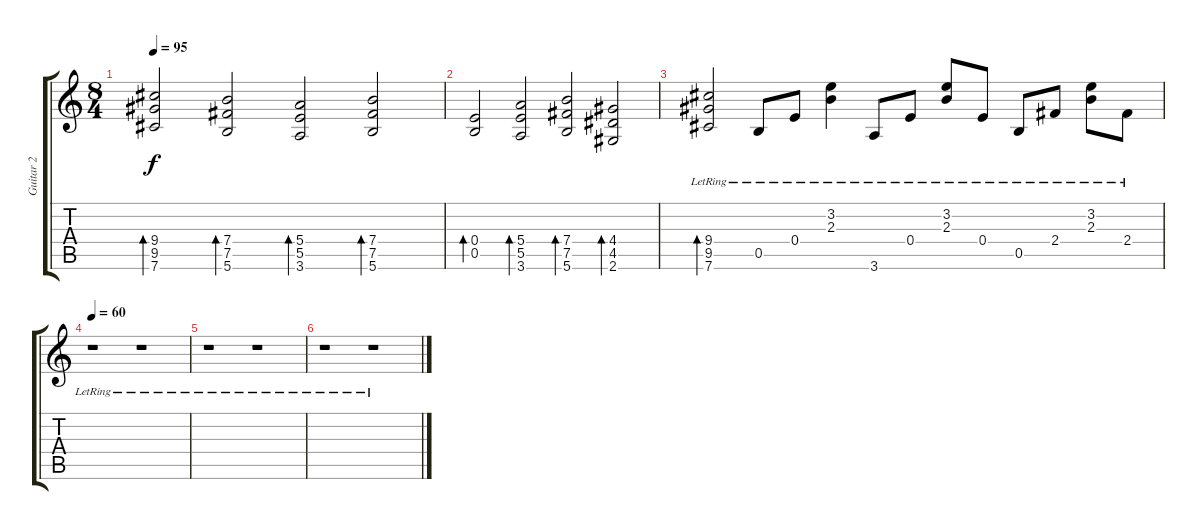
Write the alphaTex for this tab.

\track ("Guitar 2" "Guitar 2") {instrument acousticguitarsteel}
\staff {score tabs}
\tuning (Gb4 Db4 A3 E3 B2 Gb2) {hide}
\ts (8 4)
\tempo 95
\clef g2
\ks c
(9.4 9.5 7.6).2{bd 120 dy f} (7.4 7.5 5.6).2{bd 120} (5.4 5.5 3.6).2{bd 120} (7.4 7.5 5.6).2{bd 120} |
(0.4 0.5).2{bd 120} (5.4 5.5 3.6).2{bd 120} (7.4 7.5 5.6).2{bd 120} (4.4 4.5 2.6).2{bd 120} |
(9.4{lr} 9.5{lr} 7.6{lr}).2{bd 120} 0.5{lr}.8 0.4{lr}.8 (3.2{lr} 2.3{lr}).4 3.6{lr}.8 0.4{lr}.8 (3.2{lr} 2.3{lr}).8 0.4{lr}.8 0.5{lr}.8 2.4{lr}.8 (3.2{lr} 2.3{lr}).8 2.4{lr}.8 |
\tempo 60
r.1 r.1 |
r.1 r.1 |
r.1 r.1
